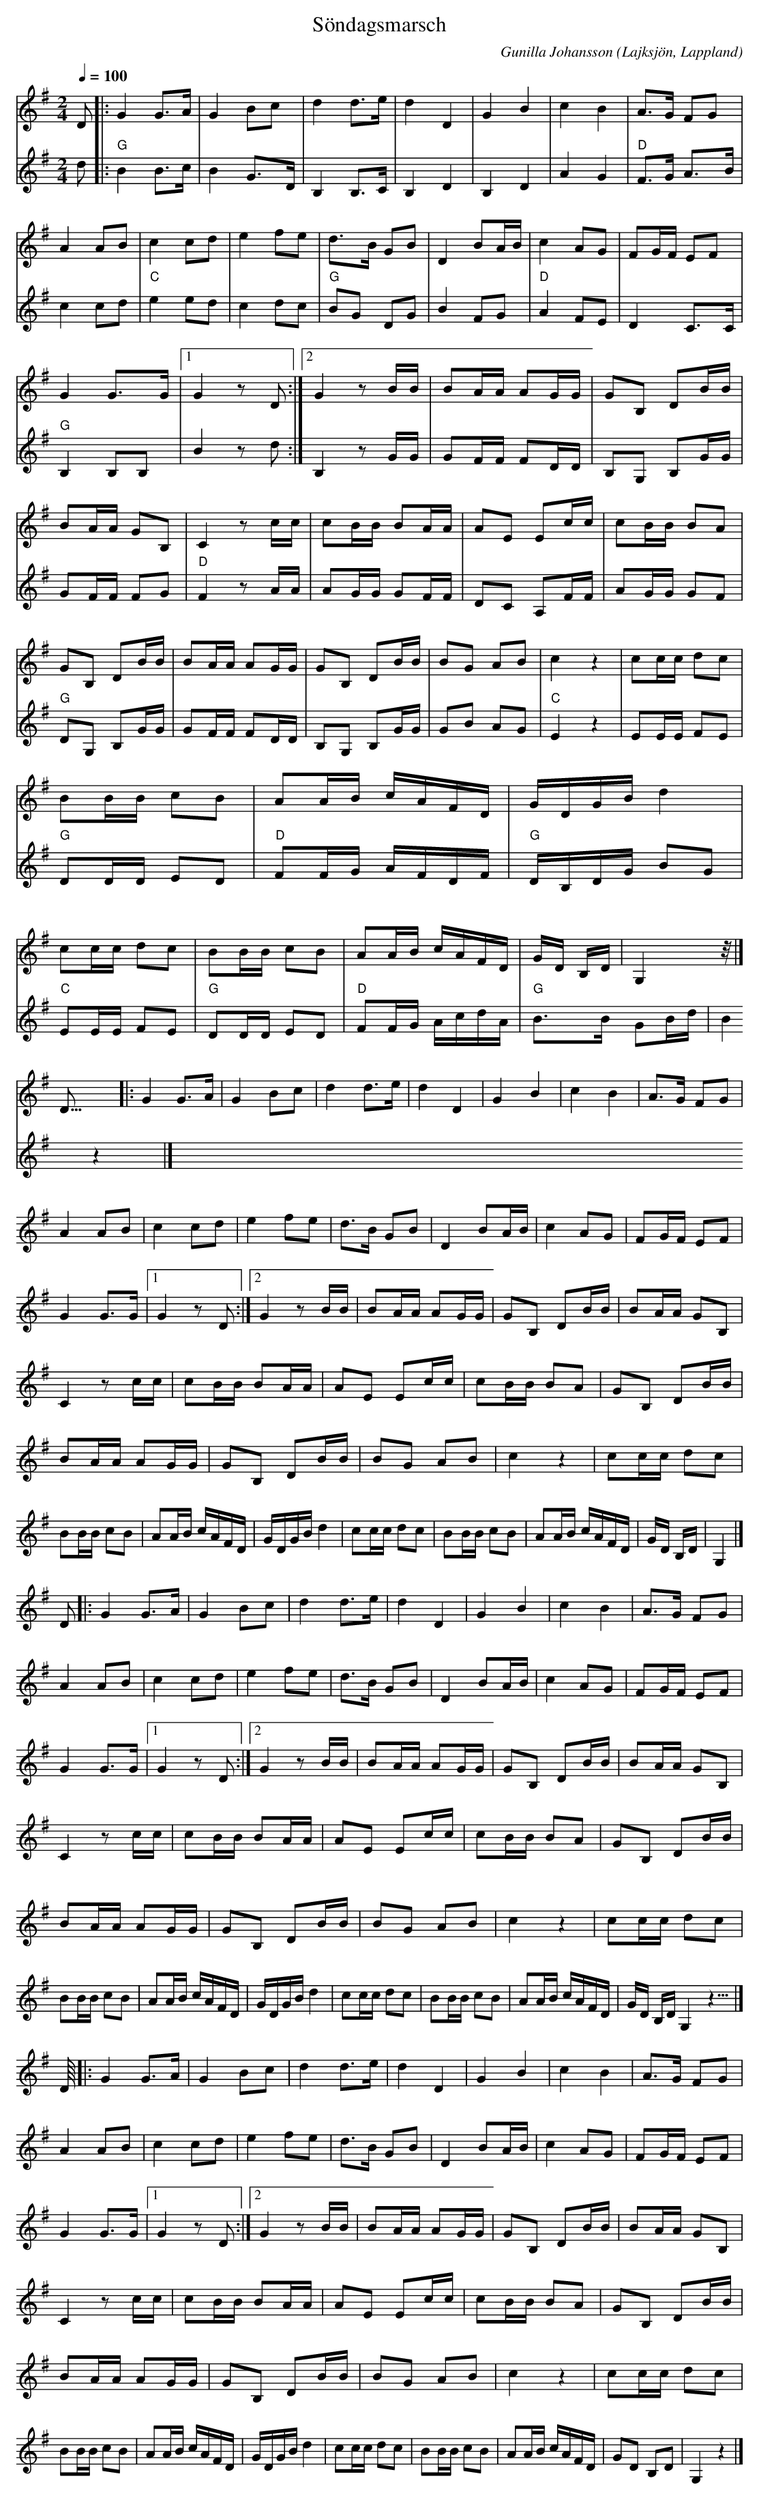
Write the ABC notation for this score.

X:1
T:Söndagsmarsch
C:Gunilla Johansson
O:Lajksjön, Lappland
Q:1/4=100
M:2/4
L:1/16
K:G
V:1
<<<<<<<
D2|:G4 G3A|G4 B2c2|d4 d3e|d4 D4|G4 B4|c4 B4|A3G F2G2|A4 A2B2|c4 c2d2|e4 f2e2|d3B G2B2|D4 B2AB|c4 A2G2|F2GF E2F2|G4 G3G|1 G4 z2 D2:|2 G4 z2 BB| B2AA A2GG | G2B,2 D2BB| B2AA G2B,2| C4 z2 cc|c2BB B2AA| A2E2 E2cc| c2BB B2A2 | G2B,2 D2BB| B2AA A2GG|G2B,2 D2BB| B2G2 A2B2|c4 z4| c2cc d2c2|B2BB c2B2|A2AB cAFD|GDGB d4| c2cc d2c2|B2BB c2B2|A2AB cAFD| GD B,D|G,4 z4 |]
=======
<<<<<<<
D2|:G4 G3A|G4 B2c2|d4 d3e|d4 D4|G4 B4|c4 B4|A3G F2G2|A4 A2B2|c4 c2d2|e4 f2e2|d3B G2B2|D4 B2AB|c4 A2G2|F2GF E2F2|G4 G3G|1 G4 z2 D2:|2 G4 z2 BB| B2AA A2GG | G2B,2 D2BB| B2AA G2B,2| C4 z2 cc|c2BB B2AA| A2E2 E2cc| c2BB B2A2 | G2B,2 D2BB| B2AA A2GG|G2B,2 D2BB| B2G2 A2B2|c4 z4| c2cc d2c2|B2BB c2B2|A2AB cAFD|GDGB d4| c2cc d2c2|B2BB c2B2|A2AB cAFD| GD B,D|G,4  |]
=======
D2|:G4 G3A|G4 B2c2|d4 d3e|d4 D4|G4 B4|c4 B4|A3G F2G2|A4 A2B2|c4 c2d2|e4 f2e2|d3B G2B2|D4 B2AB|c4 A2G2|F2GF E2F2|G4 G3G|1 G4 z2 D2:|2 G4 z2 BB| B2AA A2GG | G2B,2 D2BB| B2AA G2B,2| C4 z2 cc|c2BB B2AA| A2E2 E2cc| c2BB B2A2 | G2B,2 D2BB| B2AA A2GG|G2B,2 D2BB| B2G2 A2B2|c4 z4| c2cc d2c2|B2BB c2B2|A2AB cAFD|GDGB d4| c2cc d2c2|B2BB c2B2|A2AB cAFD| GD B,DG,4 z4 |]
>>>>>>>
>>>>>>>
V:1
D2|:G4 G3A|G4 B2c2|d4 d3e|d4 D4|G4 B4|c4 B4|A3G F2G2|A4 A2B2|c4 c2d2|e4 f2e2|d3B G2B2|D4 B2AB|c4 A2G2|F2GF E2F2|G4 G3G|1 G4 z2 D2:|2 G4 z2 BB| B2AA A2GG | G2B,2 D2BB| B2AA G2B,2| C4 z2 cc|c2BB B2AA| A2E2 E2cc| c2BB B2A2 | G2B,2 D2BB| B2AA A2GG|G2B,2 D2BB| B2G2 A2B2|c4 z4| c2cc d2c2|B2BB c2B2|A2AB cAFD|GDGB d4| c2cc d2c2|B2BB c2B2|A2AB cAFD| G2D2 B,2D2|G,4 z4 |]
V:2
d2|:"G" B4 B3c|B4 G3D|B,4 B,3C|B,4 D4| B,4 D4| A4 G4|"D" F3G A3B| c4 c2d2|"C" e4 e2d2| c4 d2c2|"G" B2G2 D2G2 |B4 F2G2|"D" A4 F2E2| D4 C3C |"G" B,4 B,2B,2 |1 B4 z2 d2:|2 B,4 z2 GG| G2FF F2DD | B,2G,2 B,2GG| G2FF F2G2|"D" F4 z2 AA| A2GG G2FF| D2C2 A,2FF| A2GG G2F2|"G" D2G,2 B,2GG|G2FF F2DD|B,2G,2 B,2GG|G2B2 A2G2|"C" E4 z4| E2EE F2E2|"G" D2DD E2D2|"D" F2FG AFDF|"G" DB,DG B2G2|"C" E2EE F2E2|"G" D2DD E2D2|"D" F2FG AcdA|"G" B3B G2Bd| B4 z4|]
